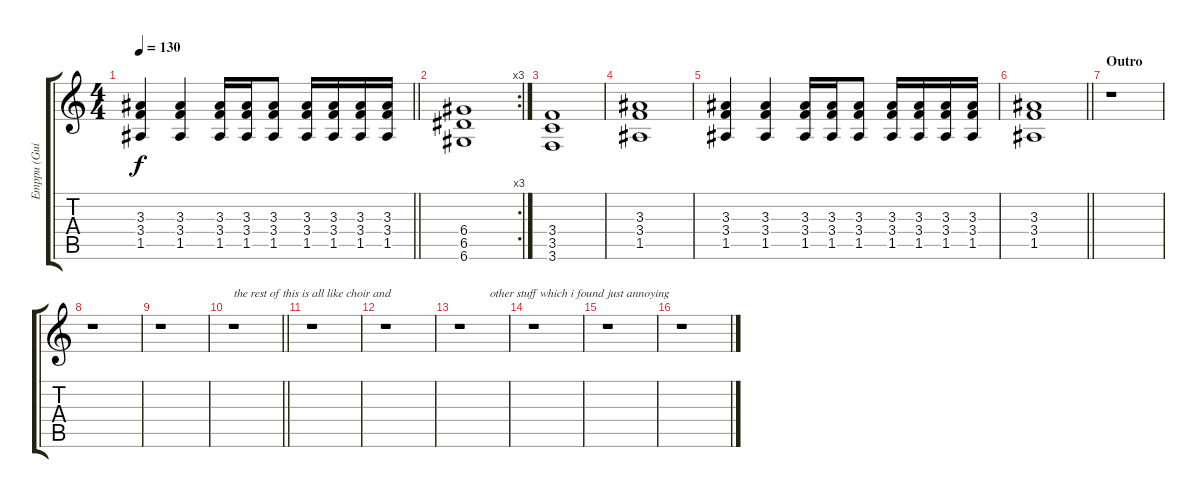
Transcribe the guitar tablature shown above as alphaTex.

\track ("Emppu (Guitar1)" "Emppu (Gui") {instrument overdrivenguitar}
\staff {score tabs}
\tuning (E4 B3 G3 D3 A2 D2) {hide}
\ts (4 4)
\tempo 130
\clef g2
\barLineRight lightlight
\ks c
(3.3 3.4 1.5).4{dy f} (3.3 3.4 1.5).4 (3.3 3.4 1.5).16 (3.3 3.4 1.5).16 (3.3 3.4 1.5).8 (3.3 3.4 1.5).16 (3.3 3.4 1.5).16 (3.3 3.4 1.5).16 (3.3 3.4 1.5).16 |
\rc 3
(6.4 6.5 6.6).1 |
(3.4 3.5 3.6).1 |
(3.3 3.4 1.5).1 |
(3.3 3.4 1.5).4 (3.3 3.4 1.5).4 (3.3 3.4 1.5).16 (3.3 3.4 1.5).16 (3.3 3.4 1.5).8 (3.3 3.4 1.5).16 (3.3 3.4 1.5).16 (3.3 3.4 1.5).16 (3.3 3.4 1.5).16 |
\barLineRight lightlight
(3.3 3.4 1.5).1 |
\section ("" "Outro")
r.1 |
r.1 |
r.1 |
\barLineRight lightlight
r.1{txt "the rest of this is all like choir and"} |
r.1 |
r.1 |
r.1{txt "          other stuff which i found just annoying"} |
r.1 |
r.1 |
r.1
